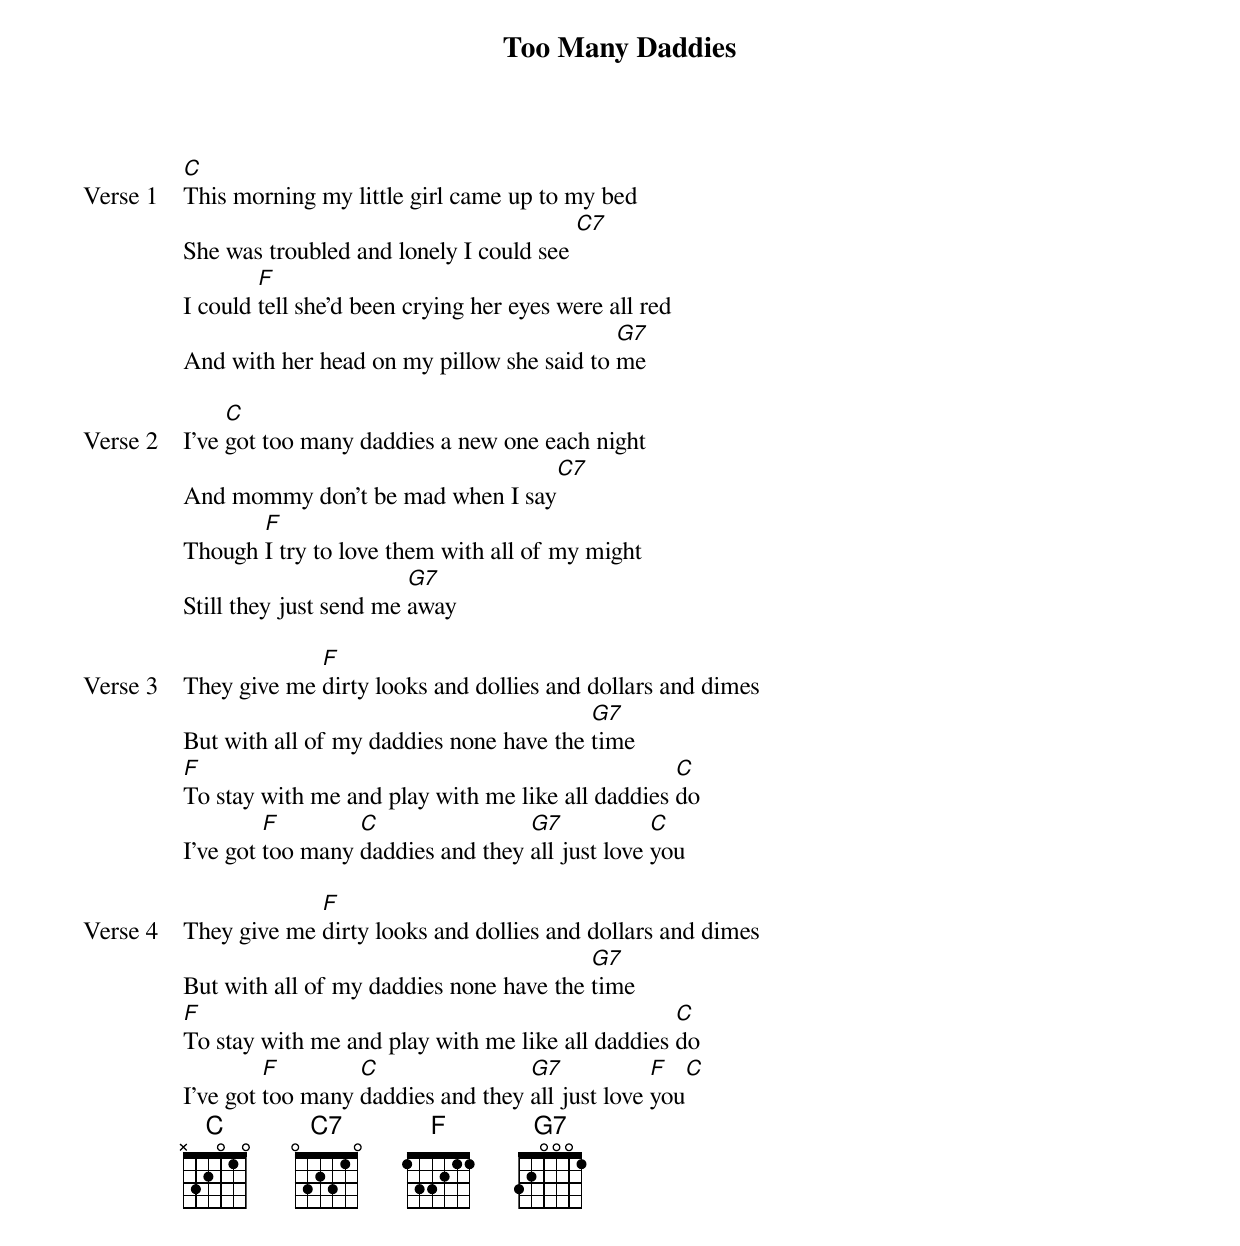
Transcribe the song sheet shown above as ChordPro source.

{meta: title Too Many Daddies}
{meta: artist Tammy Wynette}
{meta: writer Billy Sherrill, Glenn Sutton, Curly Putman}

{start_of_verse: Verse 1}
[C]This morning my little girl came up to my bed
She was troubled and lonely I could see [C7]
I could [F]tell she'd been crying her eyes were all red
And with her head on my pillow she said to [G7]me
{end_of_verse}

{start_of_verse: Verse 2}
I've [C]got too many daddies a new one each night
And mommy don't be mad when I say[C7]
Though [F]I try to love them with all of my might
Still they just send me [G7]away
{end_of_verse}

{start_of_verse: Verse 3}
They give me [F]dirty looks and dollies and dollars and dimes
But with all of my daddies none have the [G7]time
[F]To stay with me and play with me like all daddies [C]do
I've got [F]too many [C]daddies and they [G7]all just love [C]you
{end_of_verse}

{start_of_verse: Verse 4}
They give me [F]dirty looks and dollies and dollars and dimes
But with all of my daddies none have the [G7]time
[F]To stay with me and play with me like all daddies [C]do
I've got [F]too many [C]daddies and they [G7]all just love [F]you[C]
{end_of_verse}
